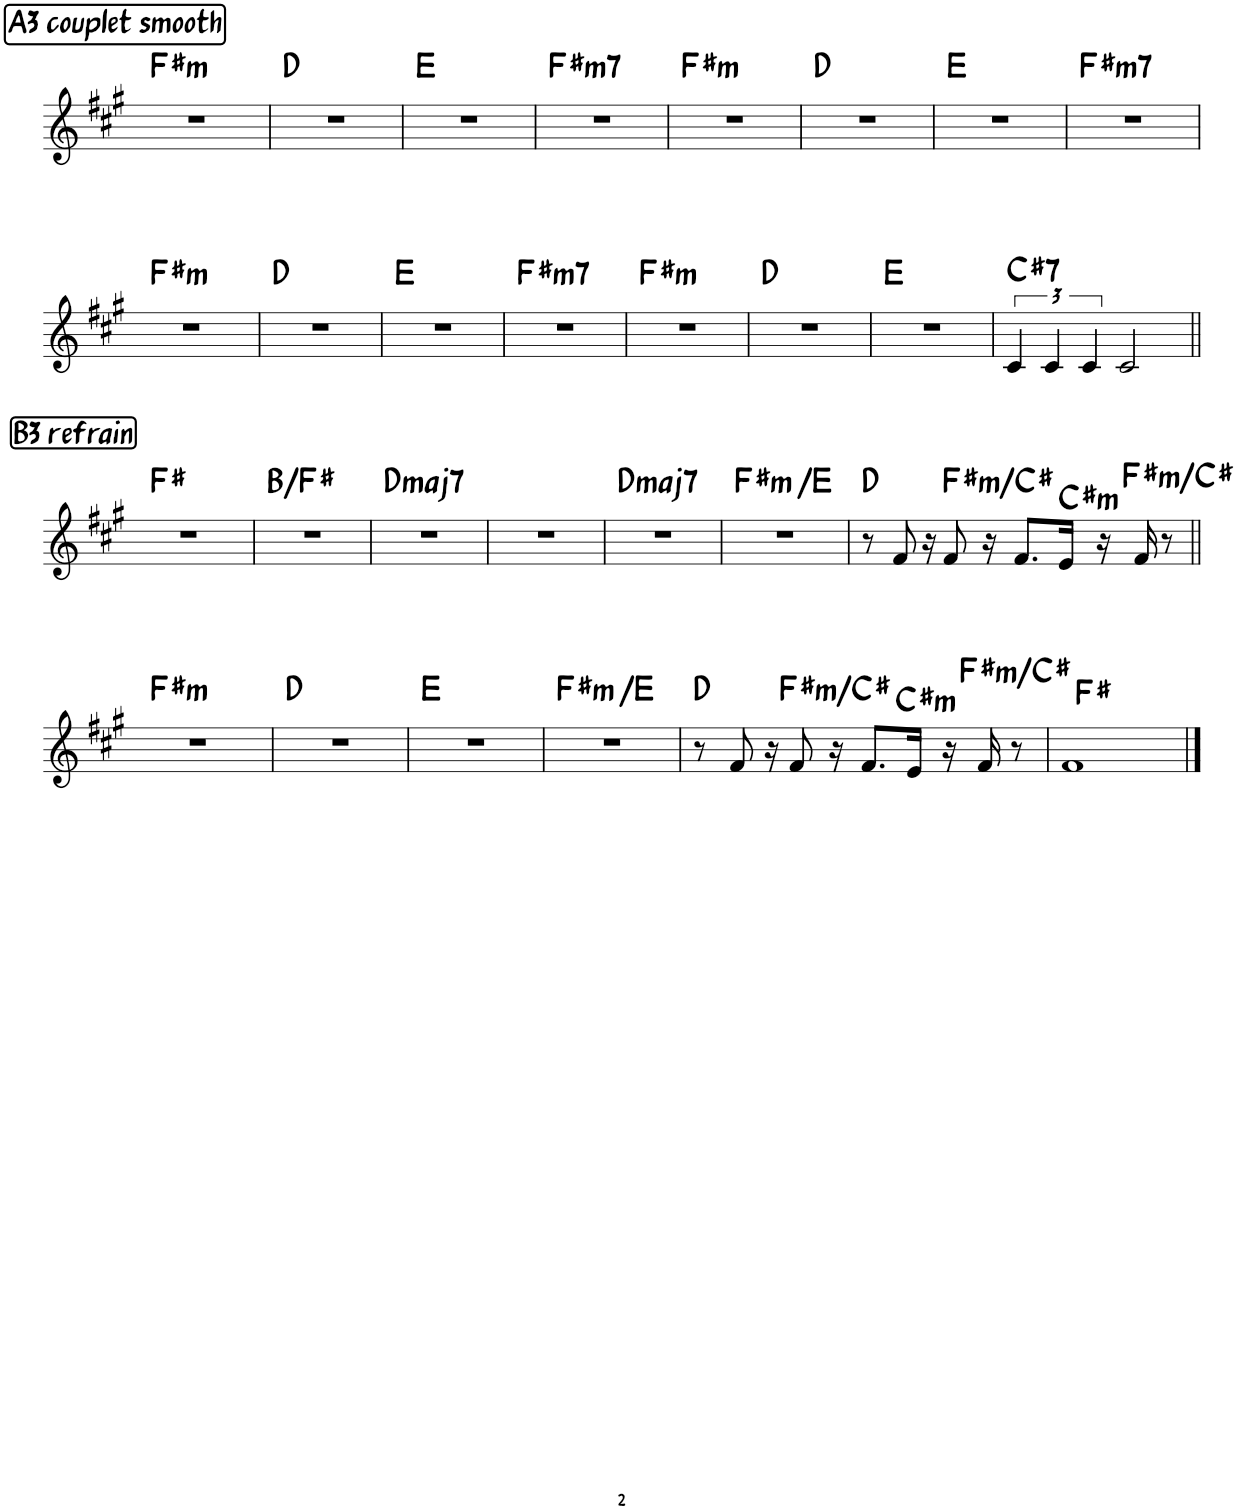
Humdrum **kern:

**kern	**harte
*part1	*part1
*staff1	*
*I"Piano	*
*I'Pno.	*
!!LO:PB:g=z
*clefG2	*
*k[f#c#g#]	*
*M4/4	*
!!LO:REH:place=s1:a:cj:fs=14:t=A3 couplet smooth
=50	=50
!	!LO:H:kt=m
1r	F#:min
=51	=51
1r	D:maj
=52	=52
1r	E:maj
=53	=53
!	!LO:H:kt=m7
1r	F#:min7
=54	=54
!	!LO:H:kt=m
1r	F#:min
=55	=55
1r	D:maj
=56	=56
1r	E:maj
=57	=57
!	!LO:H:kt=m7
1r	F#:min7
!!LO:LB:g=z
=58	=58
!	!LO:H:kt=m
1r	F#:min
=59	=59
1r	D:maj
=60	=60
1r	E:maj
=61	=61
!	!LO:H:kt=m7
1r	F#:min7
=62	=62
!	!LO:H:kt=m
1r	F#:min
=63	=63
1r	D:maj
=64	=64
1r	E:maj
=65	=65
!	!LO:H:kt=7
6c#/	C#:7
6c#/	.
6c#/	.
2c#/	.
!!LO:LB:g=z
!!LO:REH:place=s1:a:cj:fs=14:t=B3 refrain
=66||	=66||
1r	F#:maj
=67	=67
1r	B:maj/5
=68	=68
!	!LO:H:kt=maj7
1r	D:maj7
=69	=69
1r	.
=70	=70
!	!LO:H:kt=maj7
1r	D:maj7
=71	=71
!	!LO:H:n=1:kt=m
!	!LO:H:n=2:kt=N.C.
1r	F#:min N
=72	=72
8r	D:maj
8f#/	.
16r	.
!	!LO:H:kt=m
8f#/	F#:min/5
16r	.
8.f#/L	.
!	!LO:H:kt=m
16e/Jk	C#:min
16r	.
!	!LO:H:kt=m
16f#/	F#:min/5
8r	.
!!LO:LB:g=z
=73||	=73||
!	!LO:H:kt=m
1r	F#:min
=74	=74
1r	D:maj
=75	=75
1r	E:maj
=76	=76
!	!LO:H:n=1:kt=m
!	!LO:H:n=2:kt=N.C.
1r	F#:min N
=77	=77
8r	D:maj
8f#/	.
16r	.
!	!LO:H:kt=m
8f#/	F#:min/5
16r	.
8.f#/L	.
!	!LO:H:kt=m
16e/Jk	C#:min
16r	.
!	!LO:H:kt=m
16f#/	F#:min/5
8r	.
=78	=78
1f#	F#:maj
==	==
*-	*-
